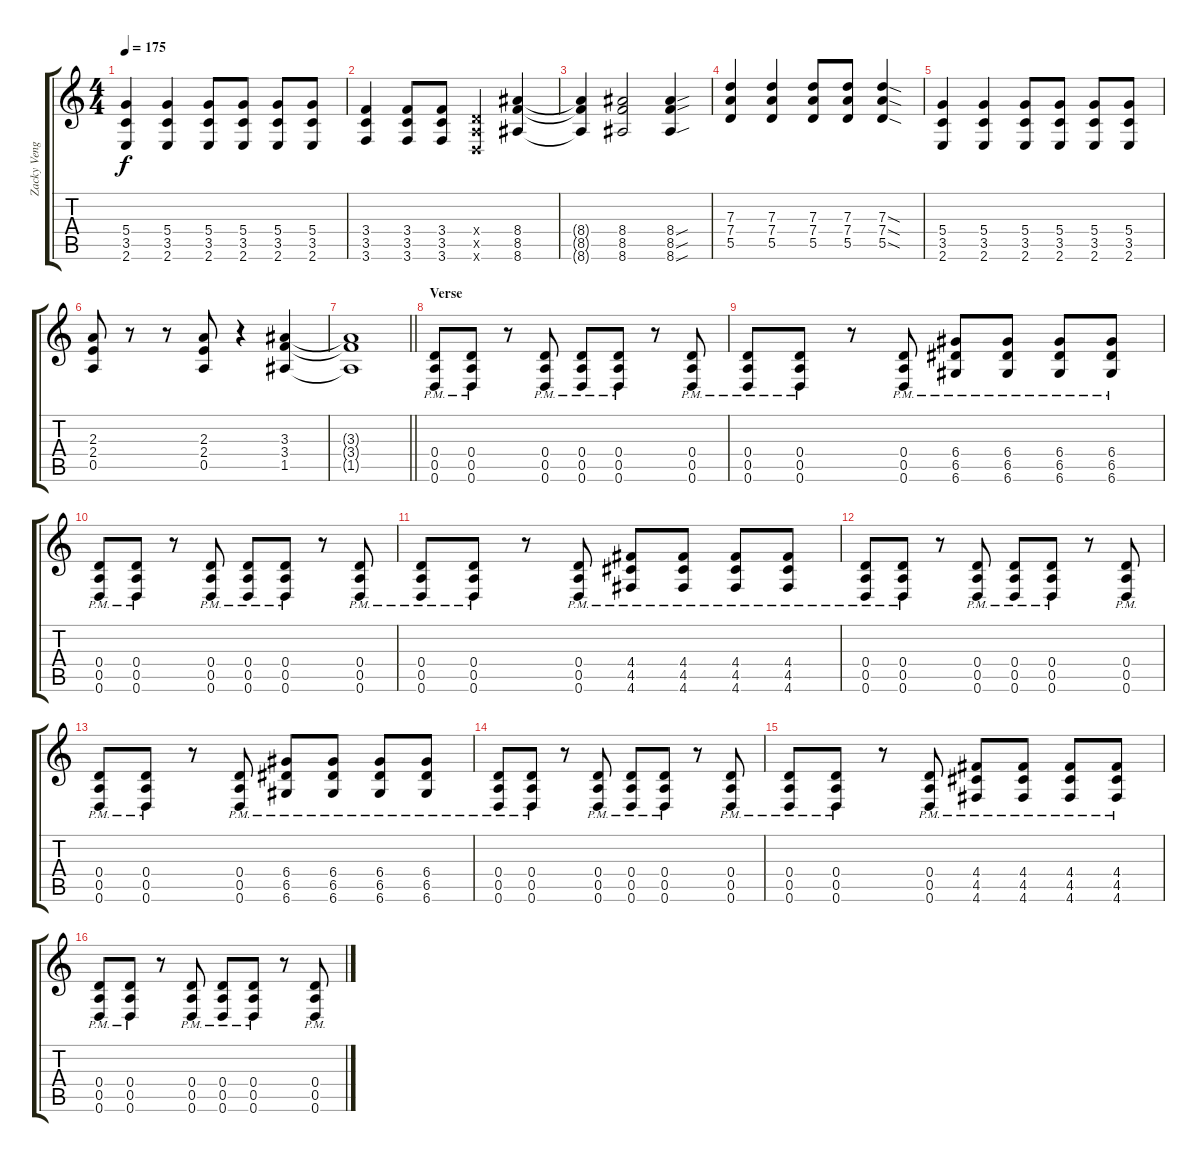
\track ("Zacky Vengeance" "Zacky Veng") {instrument distortionguitar}
\staff {score tabs}
\tuning (E4 B3 G3 D3 A2 D2) {hide}
\ts (4 4)
\tempo 175
\clef g2
\ks c
(5.4 3.5 2.6).4{dy f} (5.4 3.5 2.6).4 (5.4 3.5 2.6).8 (5.4 3.5 2.6).8 (5.4 3.5 2.6).8 (5.4 3.5 2.6).8 |
(3.4 3.5 3.6).4 (3.4 3.5 3.6).8 (3.4 3.5 3.6).8 (0.4{x} 0.5{x} 0.6{x}).4 (8.4 8.5 8.6).4 |
(8.4{t} 8.5{t} 8.6{t}).4 (8.4 8.5 8.6).2 (8.4{sou} 8.5{sou} 8.6{sou}).4 |
(7.3 7.4 5.5).4 (7.3 7.4 5.5).4 (7.3 7.4 5.5).8 (7.3 7.4 5.5).8 (7.3{sod} 7.4{sod} 5.5{sod}).4 |
(5.4 3.5 2.6).4 (5.4 3.5 2.6).4 (5.4 3.5 2.6).8 (5.4 3.5 2.6).8 (5.4 3.5 2.6).8 (5.4 3.5 2.6).8 |
(2.3 2.4 0.5).8 r.8 r.8 (2.3 2.4 0.5).8 r.4 (3.3 3.4 1.5).4 |
\barLineRight lightlight
(3.3{t} 3.4{t} 1.5{t}).1 |
\section ("" "Verse")
(0.4 0.5 0.6{pm}).8 (0.4 0.5 0.6{pm}).8 r.8 (0.4 0.5 0.6{pm}).8 (0.4 0.5 0.6{pm}).8 (0.4 0.5 0.6{pm}).8 r.8 (0.4 0.5 0.6{pm}).8 |
(0.4 0.5 0.6{pm}).8 (0.4 0.5 0.6{pm}).8 r.8 (0.4 0.5 0.6{pm}).8 (6.4 6.5 6.6{pm}).8 (6.4 6.5 6.6{pm}).8 (6.4 6.5 6.6{pm}).8 (6.4 6.5 6.6{pm}).8 |
(0.4 0.5 0.6{pm}).8 (0.4 0.5 0.6{pm}).8 r.8 (0.4 0.5 0.6{pm}).8 (0.4 0.5 0.6{pm}).8 (0.4 0.5 0.6{pm}).8 r.8 (0.4 0.5 0.6{pm}).8 |
(0.4 0.5 0.6{pm}).8 (0.4 0.5 0.6{pm}).8 r.8 (0.4 0.5 0.6{pm}).8 (4.4 4.5 4.6{pm}).8 (4.4 4.5 4.6{pm}).8 (4.4 4.5 4.6{pm}).8 (4.4 4.5 4.6{pm}).8 |
(0.4 0.5 0.6{pm}).8 (0.4 0.5 0.6{pm}).8 r.8 (0.4 0.5 0.6{pm}).8 (0.4 0.5 0.6{pm}).8 (0.4 0.5 0.6{pm}).8 r.8 (0.4 0.5 0.6{pm}).8 |
(0.4 0.5 0.6{pm}).8 (0.4 0.5 0.6{pm}).8 r.8 (0.4 0.5 0.6{pm}).8 (6.4 6.5 6.6{pm}).8 (6.4 6.5 6.6{pm}).8 (6.4 6.5 6.6{pm}).8 (6.4 6.5 6.6{pm}).8 |
(0.4 0.5 0.6{pm}).8 (0.4 0.5 0.6{pm}).8 r.8 (0.4 0.5 0.6{pm}).8 (0.4 0.5 0.6{pm}).8 (0.4 0.5 0.6{pm}).8 r.8 (0.4 0.5 0.6{pm}).8 |
(0.4 0.5 0.6{pm}).8 (0.4 0.5 0.6{pm}).8 r.8 (0.4 0.5 0.6{pm}).8 (4.4 4.5 4.6{pm}).8 (4.4 4.5 4.6{pm}).8 (4.4 4.5 4.6{pm}).8 (4.4 4.5 4.6{pm}).8 |
(0.4 0.5 0.6{pm}).8 (0.4 0.5 0.6{pm}).8 r.8 (0.4 0.5 0.6{pm}).8 (0.4 0.5 0.6{pm}).8 (0.4 0.5 0.6{pm}).8 r.8 (0.4 0.5 0.6{pm}).8
